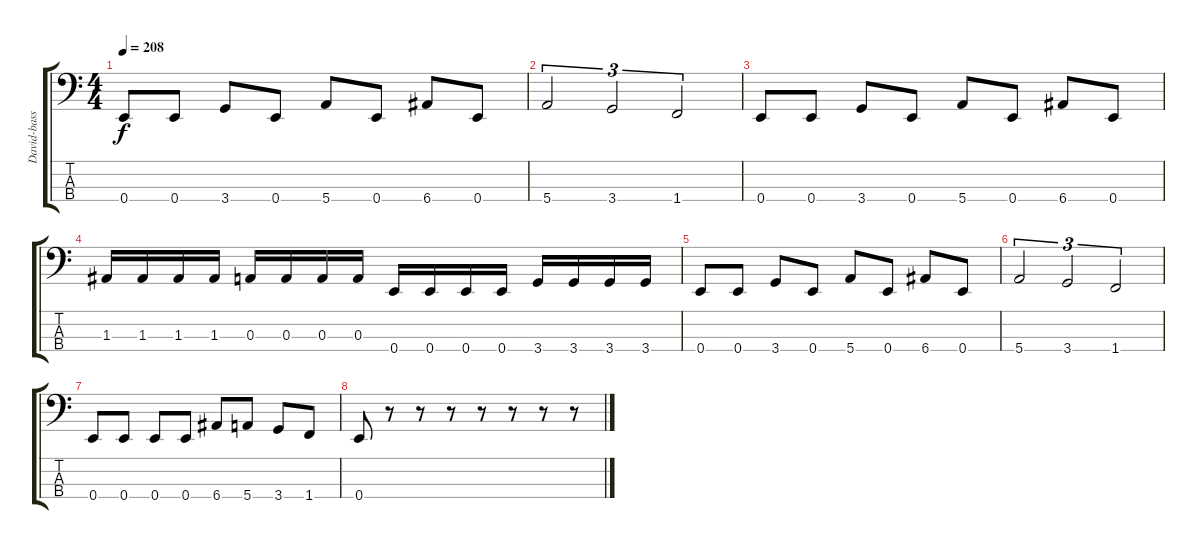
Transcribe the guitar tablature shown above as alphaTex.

\track ("David-bass" "David-bass") {instrument electricbasspick}
\staff {score tabs}
\tuning (G2 D2 A1 E1) {hide}
\ts (4 4)
\tempo 208
\clef f4
\ks c
0.4.8{dy f} 0.4.8 3.4.8 0.4.8 5.4.8 0.4.8 6.4.8 0.4.8 |
5.4.2{tu (3 2)} 3.4.2{tu (3 2)} 1.4.2{tu (3 2)} |
0.4.8 0.4.8 3.4.8 0.4.8 5.4.8 0.4.8 6.4.8 0.4.8 |
1.3.16 1.3.16 1.3.16 1.3.16 0.3.16 0.3.16 0.3.16 0.3.16 0.4.16 0.4.16 0.4.16 0.4.16 3.4.16 3.4.16 3.4.16 3.4.16 |
0.4.8 0.4.8 3.4.8 0.4.8 5.4.8 0.4.8 6.4.8 0.4.8 |
5.4.2{tu (3 2)} 3.4.2{tu (3 2)} 1.4.2{tu (3 2)} |
0.4.8 0.4.8 0.4.8 0.4.8 6.4.8 5.4.8 3.4.8 1.4.8 |
0.4.8 r.8 r.8 r.8 r.8 r.8 r.8 r.8
